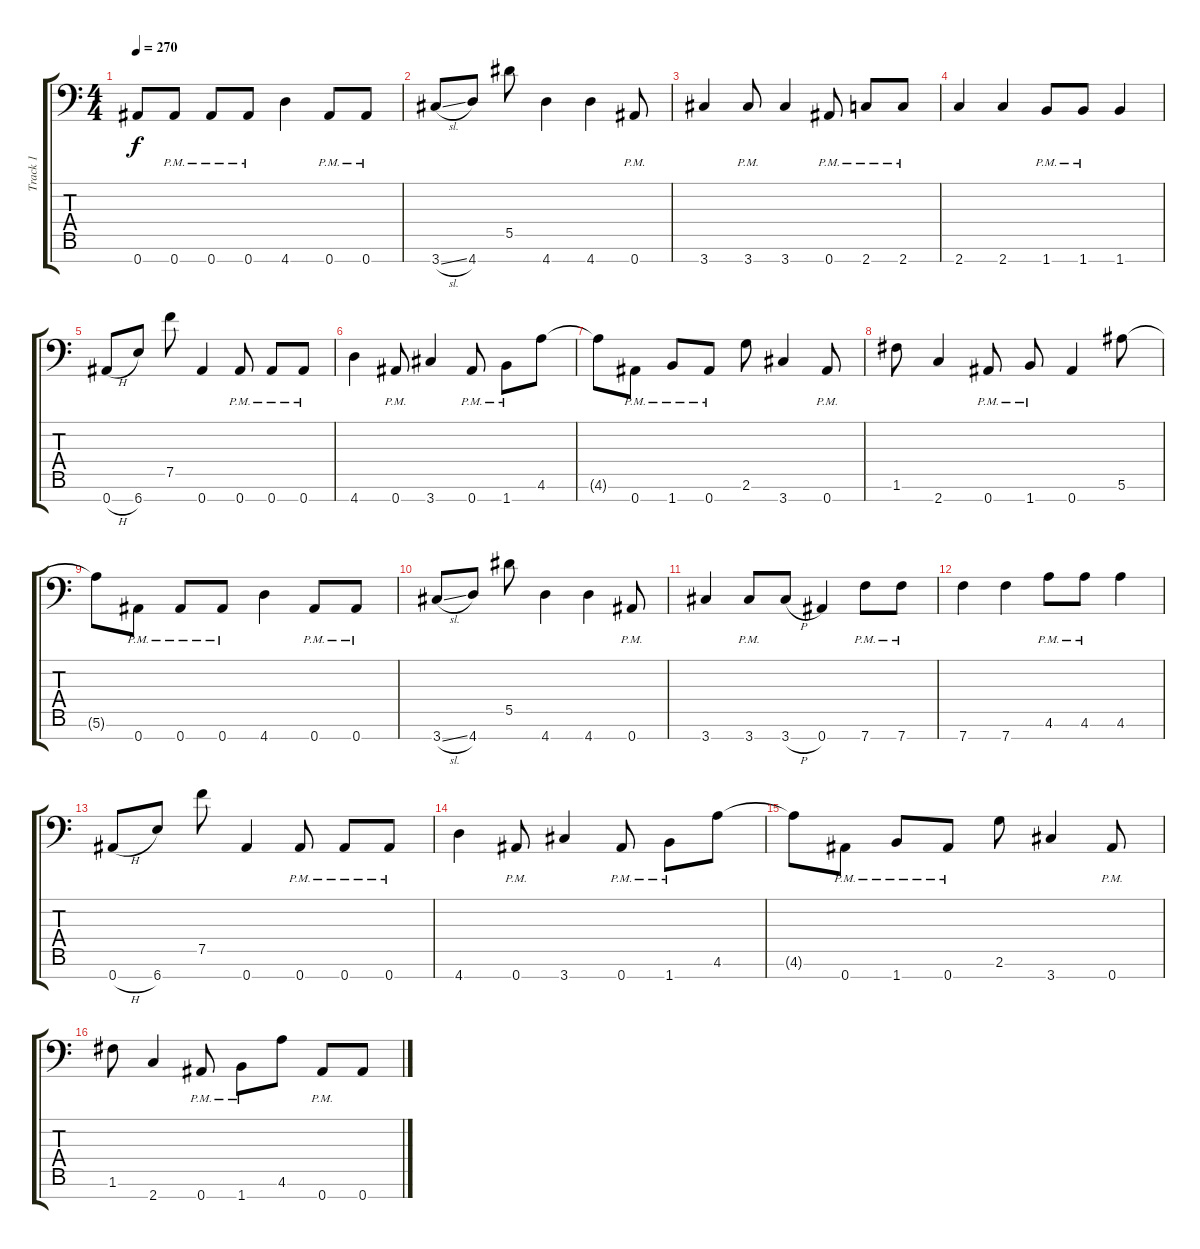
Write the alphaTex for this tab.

\track ("Track 1" "Track 1") {instrument overdrivenguitar}
\staff {score tabs}
\tuning (F4 C4 Ab3 Eb3 Bb2 F2 Bb1) {hide}
\ts (4 4)
\tempo 270
\clef f4
\ks c
0.7{t}.8{dy f} 0.7{pm}.8 0.7{pm}.8 0.7{pm}.8 4.7.4 0.7{pm}.8 0.7{pm}.8 |
3.7{sl}.8 4.7.8 5.5.8 4.7.4 4.7.4 0.7{pm}.8 |
3.7.4 3.7{pm}.8 3.7.4 0.7{pm}.8 2.7{pm}.8 2.7{pm}.8 |
2.7.4 2.7.4 1.7{pm}.8 1.7{pm}.8 1.7.4 |
0.7{h}.8 6.7.8 7.5.8 0.7.4 0.7{pm}.8 0.7{pm}.8 0.7{pm}.8 |
4.7.4 0.7{pm}.8 3.7.4 0.7{pm}.8 1.7{pm}.8 4.6.8 |
4.6{t}.8 0.7{pm}.8 1.7{pm}.8 0.7{pm}.8 2.6.8 3.7.4 0.7{pm}.8 |
1.6.8 2.7.4 0.7{pm}.8 1.7{pm}.8 0.7.4 5.6.8 |
5.6{t}.8 0.7{pm}.8 0.7{pm}.8 0.7{pm}.8 4.7.4 0.7{pm}.8 0.7{pm}.8 |
3.7{sl}.8 4.7.8 5.5.8 4.7.4 4.7.4 0.7{pm}.8 |
3.7.4 3.7{pm}.8 3.7{h}.8 0.7.4 7.7{pm}.8 7.7{pm}.8 |
7.7.4 7.7.4 4.6{pm}.8 4.6{pm}.8 4.6.4 |
0.7{h}.8 6.7.8 7.5.8 0.7.4 0.7{pm}.8 0.7{pm}.8 0.7{pm}.8 |
4.7.4 0.7{pm}.8 3.7.4 0.7{pm}.8 1.7{pm}.8 4.6.8 |
4.6{t}.8 0.7{pm}.8 1.7{pm}.8 0.7{pm}.8 2.6.8 3.7.4 0.7{pm}.8 |
1.6.8 2.7.4 0.7{pm}.8 1.7{pm}.8 4.6.8 0.7{pm}.8 0.7.8
